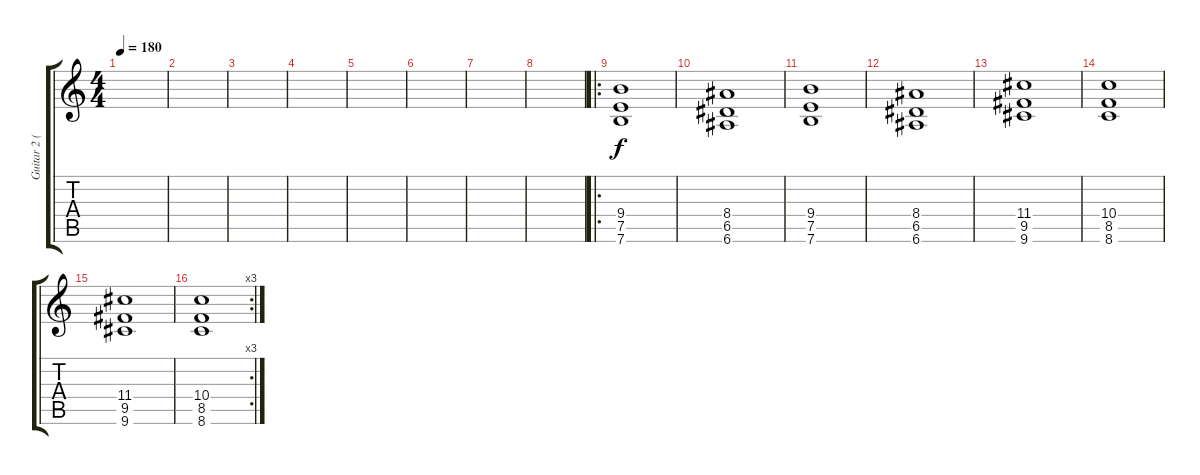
\track ("Guitar 2 (Silenoz)" "Guitar 2 (") {instrument distortionguitar}
\staff {score tabs}
\tuning (E4 B3 G3 D3 A2 E2) {hide}
\ts (4 4)
\tempo 180
\clef g2
\ks c
|
|
|
|
|
|
|
|
\ro
(9.4 7.5 7.6).1 |
(8.4 6.5 6.6).1 |
(9.4 7.5 7.6).1 |
(8.4 6.5 6.6).1 |
(11.4 9.5 9.6).1 |
(10.4 8.5 8.6).1 |
(11.4 9.5 9.6).1 |
\rc 3
(10.4 8.5 8.6).1
